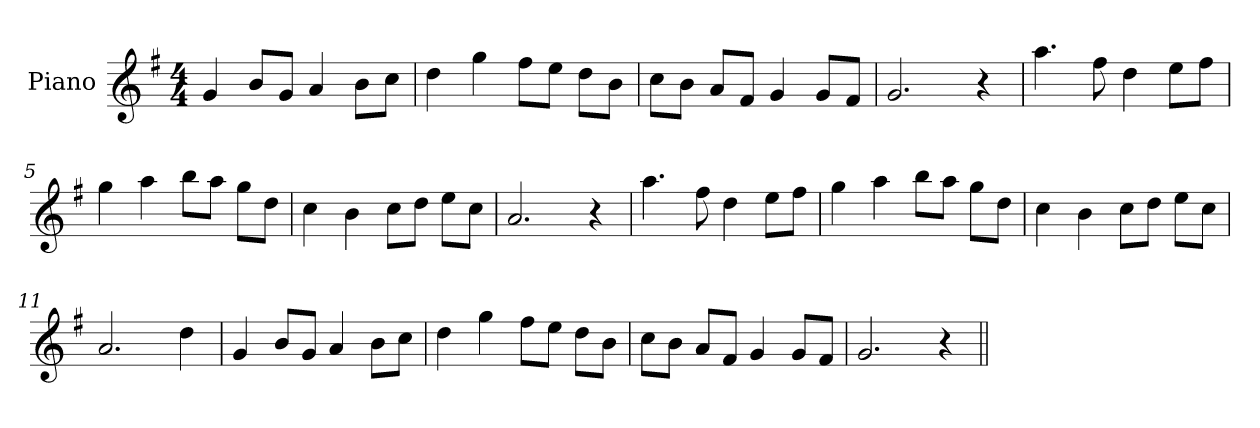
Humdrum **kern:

**kern
*part1
*staff1
*I"Piano
*I'Pno
*clefG2
*k[f#]
*G:
*M4/4
=
4g/
8b/L
8g/J
4a/
8b\L
8cc\J
=1
4dd\
4gg\
8ff#\L
8ee\J
8dd\L
8b\J
=2
8cc\L
8b\J
8a/L
8f#/J
4g/
8g/L
8f#/J
=3
2.g/
4r
=4
4.aa\
8ff#\
4dd\
8ee\L
8ff#\J
=5
4gg\
4aa\
8bb\L
8aa\J
8gg\L
8dd\J
=6
4cc\
4b\
8cc\L
8dd\J
8ee\L
8cc\J
=7
2.a/
4r
=8
4.aa\
8ff#\
4dd\
8ee\L
8ff#\J
=9
4gg\
4aa\
8bb\L
8aa\J
8gg\L
8dd\J
=10
4cc\
4b\
8cc\L
8dd\J
8ee\L
8cc\J
=11
2.a/
4dd\
=12
4g/
8b/L
8g/J
4a/
8b\L
8cc\J
=13
4dd\
4gg\
8ff#\L
8ee\J
8dd\L
8b\J
=14
8cc\L
8b\J
8a/L
8f#/J
4g/
8g/L
8f#/J
=15
2.g/
4r
=||
*-
